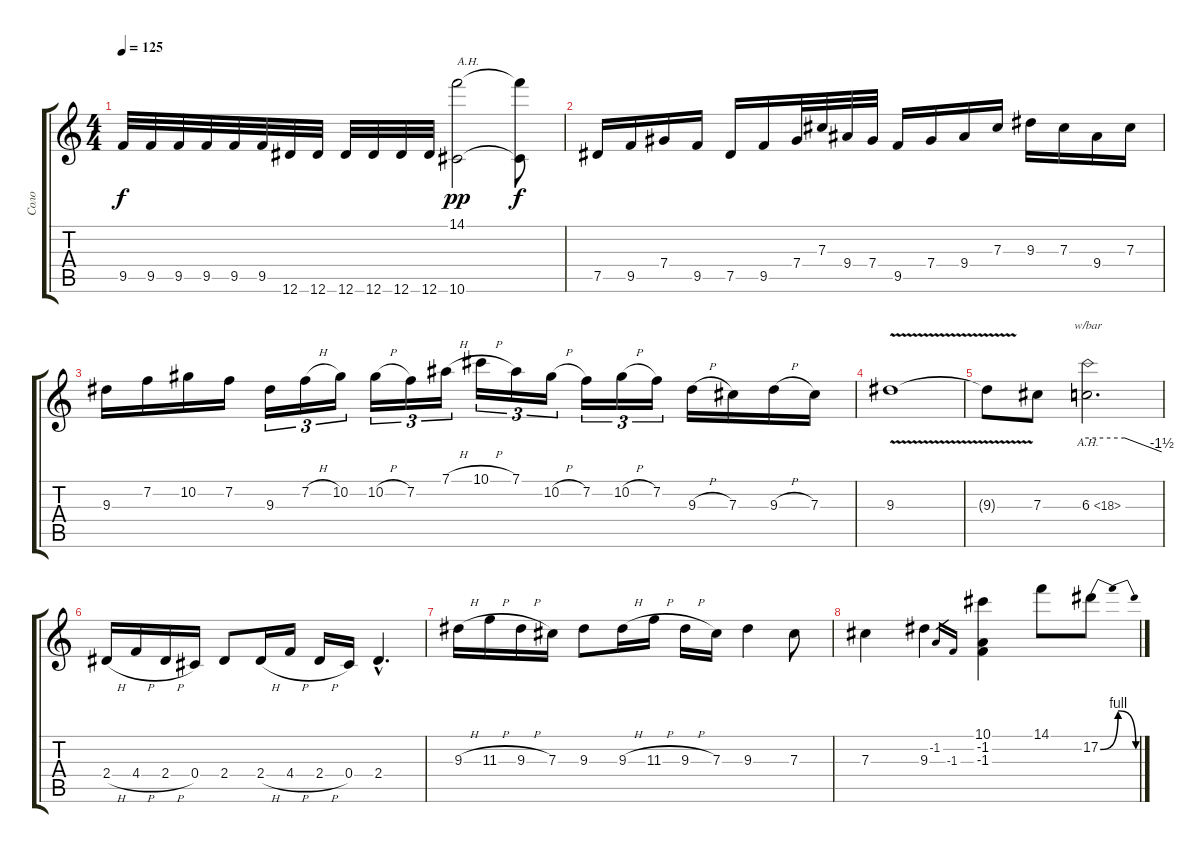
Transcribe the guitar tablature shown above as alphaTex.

\track ("Соло" "Соло") {instrument distortionguitar}
\staff {score tabs}
\tuning (Eb4 Bb3 Gb3 Db3 Ab2 Eb2) {hide}
\ts (4 4)
\tempo 125
\clef g2
\ks c
9.5.32{dy f} 9.5.32 9.5.32 9.5.32 9.5.32 9.5.32 12.6.32 12.6.32 12.6.32 12.6.32 12.6.32 12.6.32 (14.1 10.6).2{txt "A.H." dy pp} (14.1{t} 10.6{t}).8{dy f} |
7.5.16 9.5.16 7.4.16 9.5.16 7.5.16 9.5.16 7.4.32 7.3.32 9.4.32 7.4.32 9.5.16 7.4.16 9.4.16 7.3.16 9.3.16 7.3.16 9.4.16 7.3.16 |
9.3.16 7.2.16 10.2.16 7.2.16 9.3.16{tu (3 2)} 7.2{h}.16{tu (3 2)} 10.2.16{tu (3 2)} 10.2{h}.16{tu (3 2)} 7.2.16{tu (3 2)} 7.1{h}.16{tu (3 2)} 10.1{h}.16{tu (3 2)} 7.1.16{tu (3 2)} 10.2{h}.16{tu (3 2)} 7.2.16{tu (3 2)} 10.2{h}.16{tu (3 2)} 7.2.16{tu (3 2)} 9.3{h}.16 7.3.16 9.3{h}.16 7.3.16 |
9.3{v}.1 |
9.3{t}.8 7.3.8 6.3{ah 12}.2{d tbe (custom default 0 0 30 0 60 -6)} |
2.4{h}.16 4.4{h}.16 2.4{h}.16 0.4.16 2.4.8 2.4{h}.16 4.4{h}.16 2.4{h}.16 0.4.16 2.4{hac}.4{d} |
9.3{h}.16 11.3{h}.16 9.3{h}.16 7.3.16 9.3.8 9.3{h}.16 11.3{h}.16 9.3{h}.16 7.3.16 9.3.4 7.3.8 |
7.3.4 9.3.4 -1.2.16{gr} -1.3.16{gr} (10.1 -1.2 -1.3).4 14.1.8 17.2{be (bendrelease 0 0 13 4 45 4 60 0)}.8
